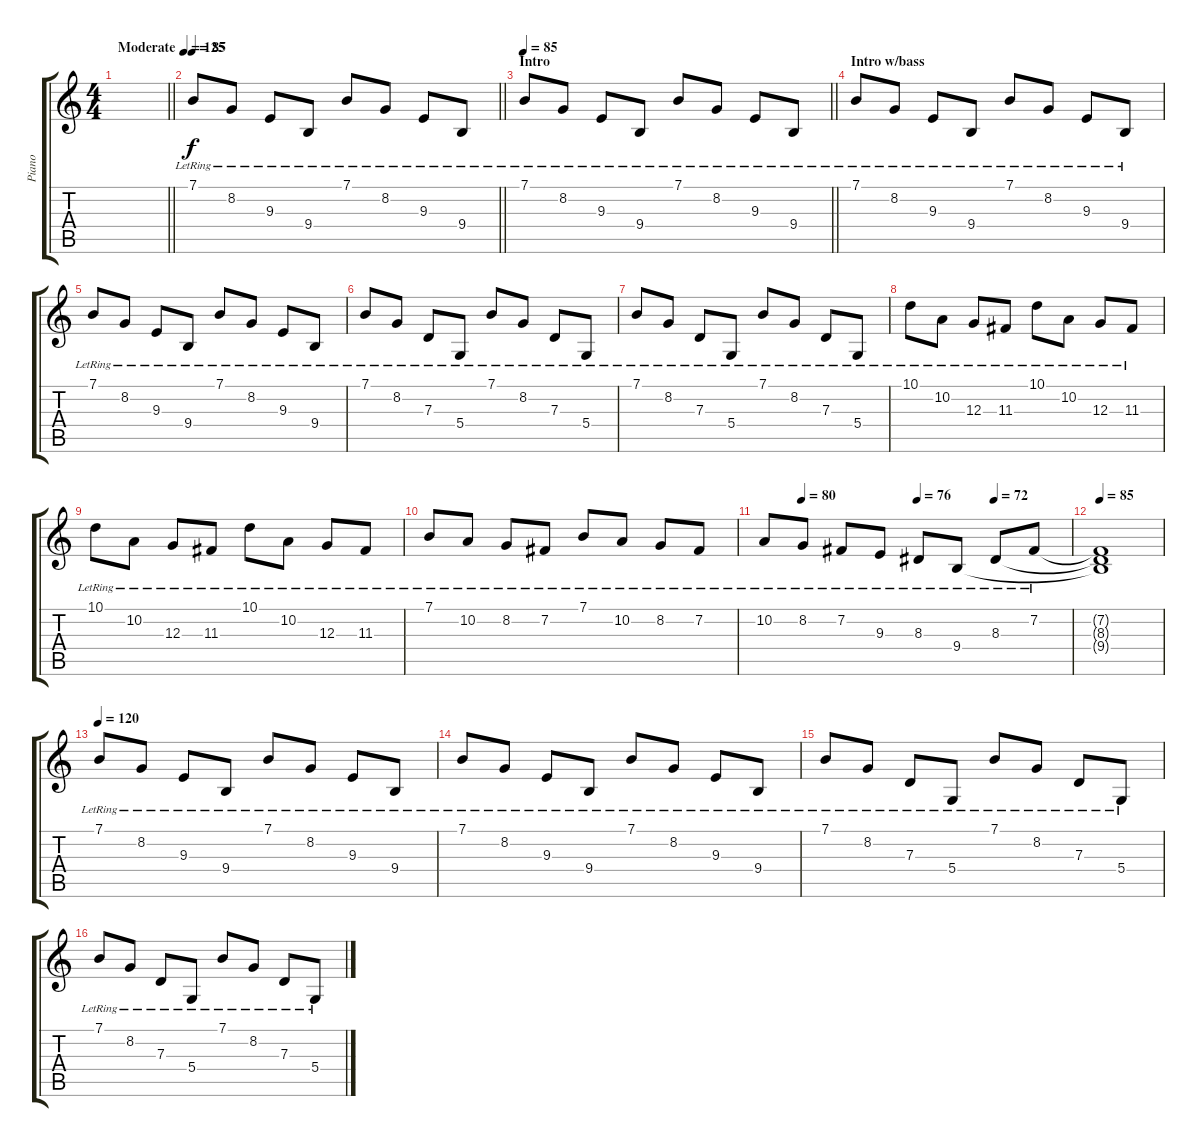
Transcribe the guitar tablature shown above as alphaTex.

\track ("Piano" "Piano") {instrument brightacousticpiano}
\staff {score tabs}
\tuning (E4 B3 G3 D3 A2 E2) {hide}
\ts (4 4)
\tempo (125 "Moderate")
\clef g2
\barLineRight lightlight
\ks c
|
\tempo 85
\barLineRight lightlight
7.1{lr}.8{instrument brightacousticpiano} 8.2{lr}.8 9.3{lr}.8 9.4{lr}.8 7.1{lr}.8 8.2{lr}.8 9.3{lr}.8 9.4{lr}.8 |
\section ("" "Intro")
\tempo 85
\barLineRight lightlight
7.1{lr}.8{instrument brightacousticpiano} 8.2{lr}.8 9.3{lr}.8 9.4{lr}.8 7.1{lr}.8 8.2{lr}.8 9.3{lr}.8 9.4{lr}.8 |
\section ("" "Intro w/bass")
7.1{lr}.8 8.2{lr}.8 9.3{lr}.8 9.4{lr}.8 7.1{lr}.8 8.2{lr}.8 9.3{lr}.8 9.4{lr}.8 |
7.1{lr}.8 8.2{lr}.8 9.3{lr}.8 9.4{lr}.8 7.1{lr}.8 8.2{lr}.8 9.3{lr}.8 9.4{lr}.8 |
7.1{lr}.8 8.2{lr}.8 7.3{lr}.8 5.4{lr}.8 7.1{lr}.8 8.2{lr}.8 7.3{lr}.8 5.4{lr}.8 |
7.1{lr}.8 8.2{lr}.8 7.3{lr}.8 5.4{lr}.8 7.1{lr}.8 8.2{lr}.8 7.3{lr}.8 5.4{lr}.8 |
10.1{lr}.8 10.2{lr}.8 12.3{lr}.8 11.3{lr}.8 10.1{lr}.8 10.2{lr}.8 12.3{lr}.8 11.3{lr}.8 |
10.1{lr}.8 10.2{lr}.8 12.3{lr}.8 11.3{lr}.8 10.1{lr}.8 10.2{lr}.8 12.3{lr}.8 11.3{lr}.8 |
7.1{lr}.8 10.2{lr}.8 8.2{lr}.8 7.2{lr}.8 7.1{lr}.8 10.2{lr}.8 8.2{lr}.8 7.2{lr}.8 |
\tempo (80 0.125)
\tempo (76 0.5)
\tempo (72 0.75)
10.2{lr}.8 8.2{lr}.8{instrument brightacousticpiano} 7.2{lr}.8 9.3{lr}.8 8.3{lr}.8{instrument brightacousticpiano} 9.4{lr}.8 8.3{lr}.8{instrument brightacousticpiano} 7.2{lr}.8 |
\tempo 85
(7.2{t} 8.3{t} 9.4{t}).1{instrument brightacousticpiano} |
\tempo 120
7.1{lr}.8 8.2{lr}.8 9.3{lr}.8 9.4{lr}.8 7.1{lr}.8 8.2{lr}.8 9.3{lr}.8 9.4{lr}.8 |
7.1{lr}.8 8.2{lr}.8 9.3{lr}.8 9.4{lr}.8 7.1{lr}.8 8.2{lr}.8 9.3{lr}.8 9.4{lr}.8 |
7.1{lr}.8 8.2{lr}.8 7.3{lr}.8 5.4{lr}.8 7.1{lr}.8 8.2{lr}.8 7.3{lr}.8 5.4{lr}.8 |
7.1{lr}.8 8.2{lr}.8 7.3{lr}.8 5.4{lr}.8 7.1{lr}.8 8.2{lr}.8 7.3{lr}.8 5.4{lr}.8
